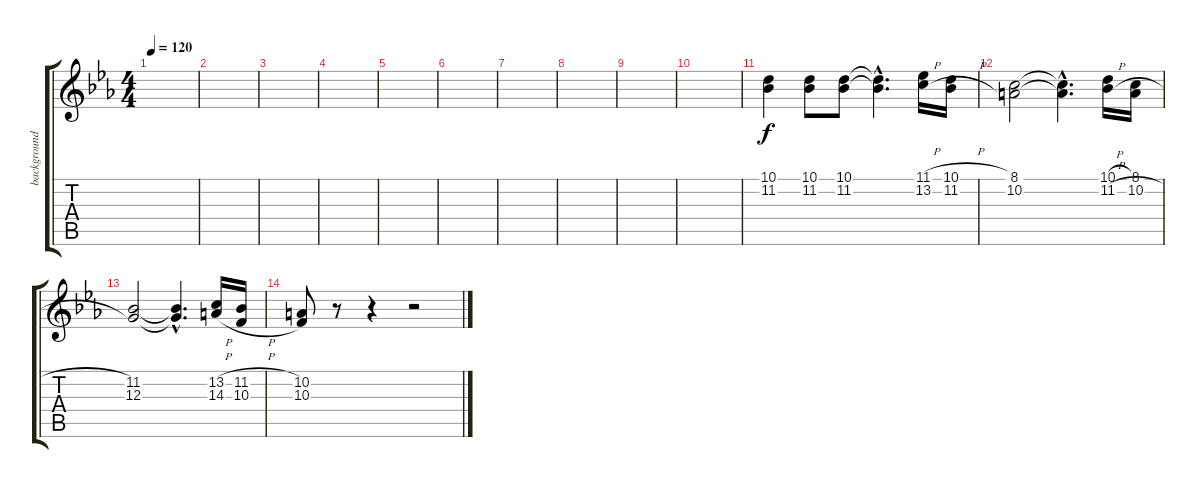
\track ("background vocals" "background") {instrument violin}
\staff {score tabs}
\tuning (E4 B3 G3 D3 A2 E2) {hide}
\ts (4 4)
\tempo 120
\clef g2
\ks eb
|
|
|
|
|
|
|
|
|
|
(10.1 11.2).4 (10.1 11.2).8 (10.1 11.2).8 (10.1{hac t} 11.2{hac t}).4{d} (11.1{h} 13.2{h}).16 (10.1{h} 11.2{h}).16 |
(8.1 10.2).2 (8.1{hac t} 10.2{hac t}).4{d} (10.1{h} 11.2{h}).16 (8.1 10.2{h}).16 |
(11.2 12.3).2 (11.2{hac t} 12.3{hac t}).4{d} (13.2{h} 14.3{h}).16 (11.2{h} 10.3{h}).16 |
(10.2 10.3).8 r.8 r.4 r.2
